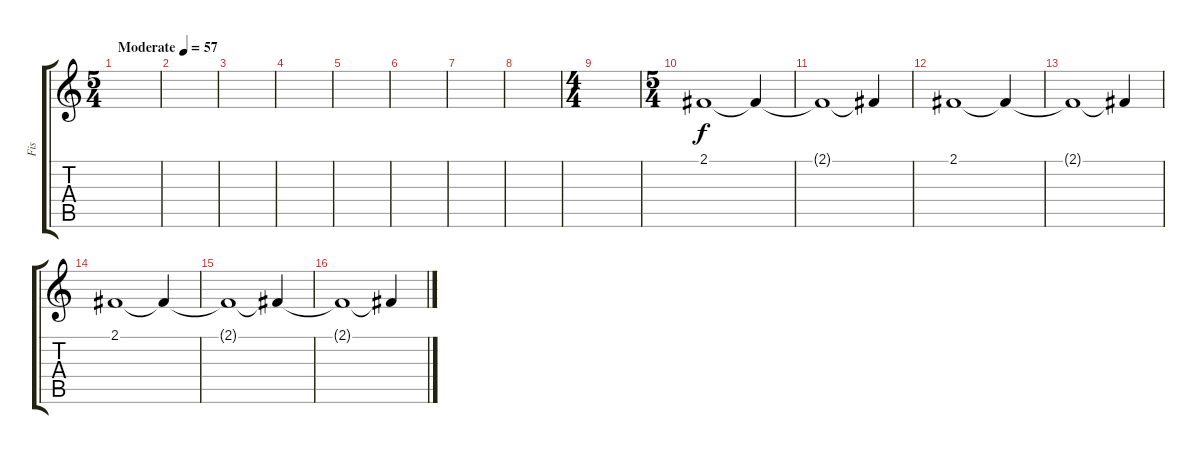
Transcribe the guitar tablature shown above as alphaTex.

\track ("Fis" "Fis") {instrument pad2warm}
\staff {score tabs}
\tuning (E4 B3 G3 D3 A2 E2) {hide}
\ts (5 4)
\tempo (57 "Moderate")
\clef g2
\ks c
|
|
|
|
|
|
|
|
\ts (4 4)
|
\ts (5 4)
2.1.1 2.1{t}.4 |
2.1{t}.1 2.1{t}.4 |
2.1.1 2.1{t}.4 |
2.1{t}.1 2.1{t}.4 |
2.1.1 2.1{t}.4 |
2.1{t}.1 2.1{t}.4 |
2.1{t}.1 2.1{t}.4
